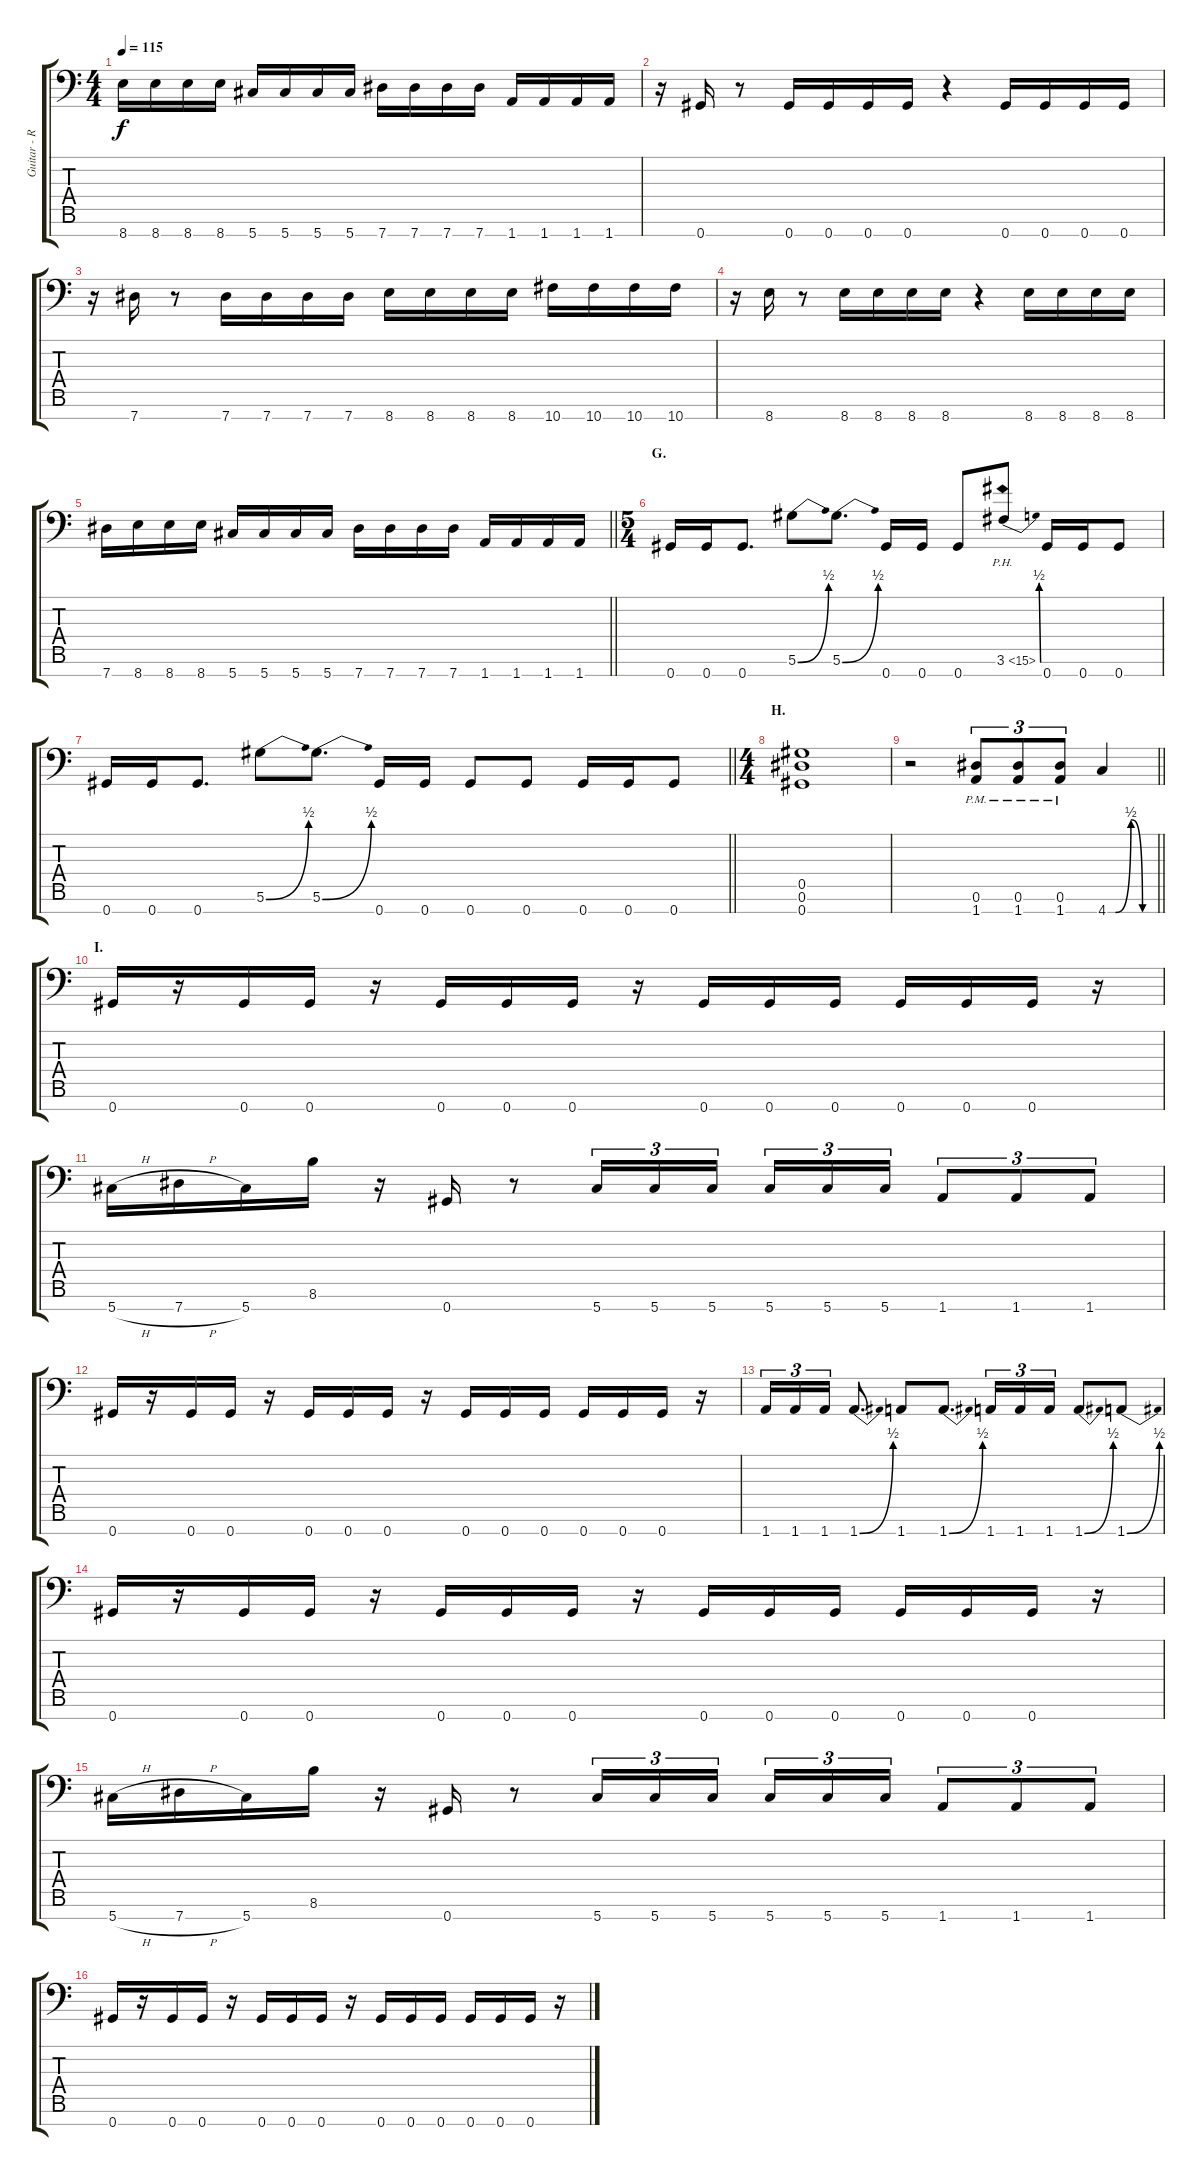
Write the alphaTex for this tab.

\track ("Guitar - Right" "Guitar - R") {instrument distortionguitar}
\staff {score tabs}
\tuning (Eb4 Bb3 F3 Db3 Ab2 Eb2 Ab1) {hide}
\ts (4 4)
\tempo 115
\clef f4
\ks c
8.7.16{dy f} 8.7.16 8.7.16 8.7.16 5.7.16 5.7.16 5.7.16 5.7.16 7.7.16 7.7.16 7.7.16 7.7.16 1.7.16 1.7.16 1.7.16 1.7.16 |
r.16 0.7.16 r.8 0.7.16 0.7.16 0.7.16 0.7.16 r.4 0.7.16 0.7.16 0.7.16 0.7.16 |
r.16 7.7.16 r.8 7.7.16 7.7.16 7.7.16 7.7.16 8.7.16 8.7.16 8.7.16 8.7.16 10.7.16 10.7.16 10.7.16 10.7.16 |
r.16 8.7.16 r.8 8.7.16 8.7.16 8.7.16 8.7.16 r.4 8.7.16 8.7.16 8.7.16 8.7.16 |
\barLineRight lightlight
7.7.16 8.7.16 8.7.16 8.7.16 5.7.16 5.7.16 5.7.16 5.7.16 7.7.16 7.7.16 7.7.16 7.7.16 1.7.16 1.7.16 1.7.16 1.7.16 |
\ts (5 4)
\section ("" "G.")
0.7.16 0.7.16 0.7.8{d} 5.6{be (bend 0 0 60 2)}.8 5.6{be (bend 0 0 60 2)}.8{d} 0.7.16 0.7.16 0.7.8 3.6{be (bend 0 0 60 2) ph 12}.8{instrument guitarharmonics} 0.7.16{instrument distortionguitar} 0.7.16 0.7.8 |
\barLineRight lightlight
0.7.16 0.7.16 0.7.8{d} 5.6{be (bend 0 0 60 2)}.8 5.6{be (bend 0 0 60 2)}.8{d} 0.7.16 0.7.16 0.7.8 0.7.8 0.7.16 0.7.16 0.7.8 |
\ts (4 4)
\section ("" "H.")
(0.5 0.6 0.7).1 |
\barLineRight lightlight
r.2 (0.6{pm} 1.7{pm}).8{tu (3 2)} (0.6{pm} 1.7{pm}).8{tu (3 2)} (0.6{pm} 1.7{pm}).8{tu (3 2)} 4.7{be (custom 0 0 10 0 30 2 45 0 60 0)}.4 |
\section ("" "I.")
0.7.16 r.16 0.7.16 0.7.16 r.16 0.7.16 0.7.16 0.7.16 r.16 0.7.16 0.7.16 0.7.16 0.7.16 0.7.16 0.7.16 r.16 |
5.7{h}.16 7.7{h}.16 5.7.16 8.6.16 r.16 0.7.16 r.8 5.7.16{tu (3 2)} 5.7.16{tu (3 2)} 5.7.16{tu (3 2) beam splitsecondary} 5.7.16{tu (3 2)} 5.7.16{tu (3 2)} 5.7.16{tu (3 2)} 1.7.8{tu (3 2)} 1.7.8{tu (3 2)} 1.7.8{tu (3 2)} |
0.7.16 r.16 0.7.16 0.7.16 r.16 0.7.16 0.7.16 0.7.16 r.16 0.7.16 0.7.16 0.7.16 0.7.16 0.7.16 0.7.16 r.16 |
1.7.16{tu (3 2)} 1.7.16{tu (3 2)} 1.7.16{tu (3 2)} 1.7{be (bend 0 0 60 2)}.8{d} 1.7.8 1.7{be (bend 0 0 60 2)}.8{d} 1.7.16{tu (3 2)} 1.7.16{tu (3 2)} 1.7.16{tu (3 2)} 1.7{be (bend 0 0 60 2)}.8 1.7{be (bend 0 0 60 2)}.8 |
0.7.16 r.16 0.7.16 0.7.16 r.16 0.7.16 0.7.16 0.7.16 r.16 0.7.16 0.7.16 0.7.16 0.7.16 0.7.16 0.7.16 r.16 |
5.7{h}.16 7.7{h}.16 5.7.16 8.6.16 r.16 0.7.16 r.8 5.7.16{tu (3 2)} 5.7.16{tu (3 2)} 5.7.16{tu (3 2) beam splitsecondary} 5.7.16{tu (3 2)} 5.7.16{tu (3 2)} 5.7.16{tu (3 2)} 1.7.8{tu (3 2)} 1.7.8{tu (3 2)} 1.7.8{tu (3 2)} |
0.7.16 r.16 0.7.16 0.7.16 r.16 0.7.16 0.7.16 0.7.16 r.16 0.7.16 0.7.16 0.7.16 0.7.16 0.7.16 0.7.16 r.16
